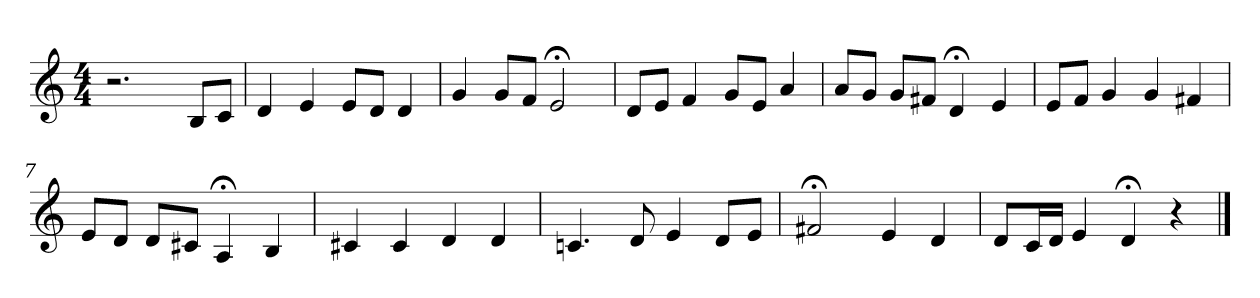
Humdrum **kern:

**kern
*part1
*staff1
*clefG2
*k[]
*C:
*M4/4
=1
2.r
8B/L
8c/J
=2
4d
4e
8e/L
8d/J
4d
=3
4g
8g/L
8f/J
2e;<
=4
8d/L
8e/J
4f
8g/L
8e/J
4a
=5
8a/L
8g/J
8g/L
8f#X/J
4d;<
4e
=6
8e/L
8f/J
4g
4g
4f#X
=7
8e/L
8d/J
8d/L
8c#X/J
4A;<
4B
=8
4c#X
4c#
4d
4d
=9
4.cn
8d
4e
8d/L
8e/J
=10
2f#X;<
4e
4d
=11
8d/L
16c/L
16d/JJ
4e
4d;<
4r
==
*-
